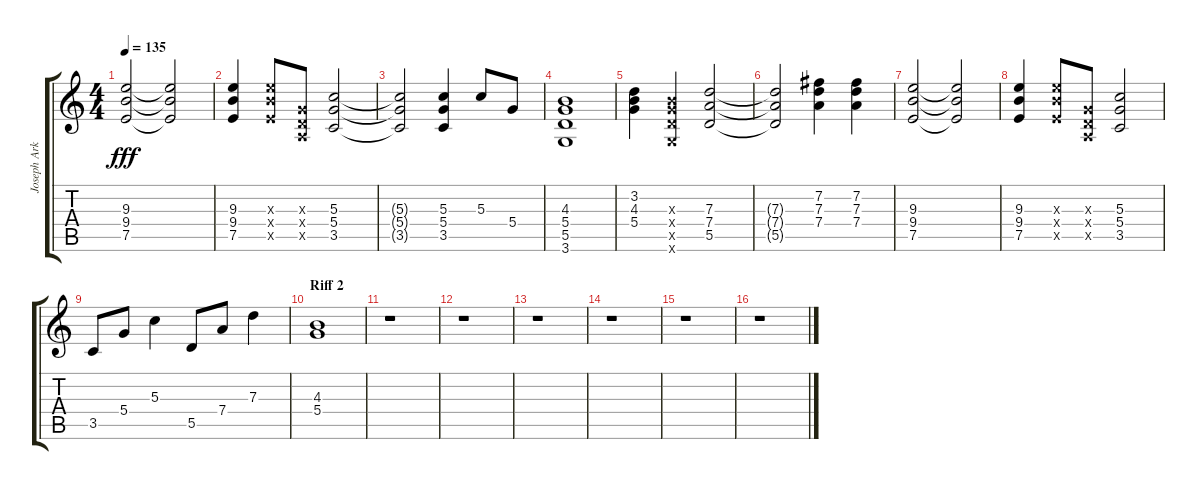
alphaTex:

\track ("Joseph Arkansas" "Joseph Ark") {instrument acousticguitarsteel}
\staff {score tabs}
\tuning (E4 B3 G3 D3 A2 E2) {hide}
\ts (4 4)
\tempo 135
\clef g2
\ks c
(9.3 9.4 7.5).2{dy fff} (9.3{t} 9.4{t} 7.5{t}).2 |
(9.3 9.4 7.5).4 (9.3{x} 9.4{x} 7.5{x}).8 (0.3{x} 0.4{x} 0.5{x}).8 (5.3 5.4 3.5).2 |
(5.3{t} 5.4{t} 3.5{t}).2 (5.3 5.4 3.5).4 5.3.8 5.4.8 |
(4.3 5.4 5.5 3.6).1 |
(3.2 4.3 5.4).4 (4.3{x} 5.4{x} 5.5{x} 3.6{x}).4 (7.3 7.4 5.5).2 |
(7.3{t} 7.4{t} 5.5{t}).2 (7.2 7.3 7.4).4 (7.2 7.3 7.4).4 |
(9.3 9.4 7.5).2 (9.3{t} 9.4{t} 7.5{t}).2 |
(9.3 9.4 7.5).4 (9.3{x} 9.4{x} 7.5{x}).8 (0.3{x} 0.4{x} 0.5{x}).8 (5.3 5.4 3.5).2 |
3.5.8 5.4.8 5.3.4 5.5.8 7.4.8 7.3.4 |
\section ("" "Riff 2")
(4.3 5.4).1 |
r.1 |
r.1 |
r.1 |
r.1 |
r.1 |
r.1
